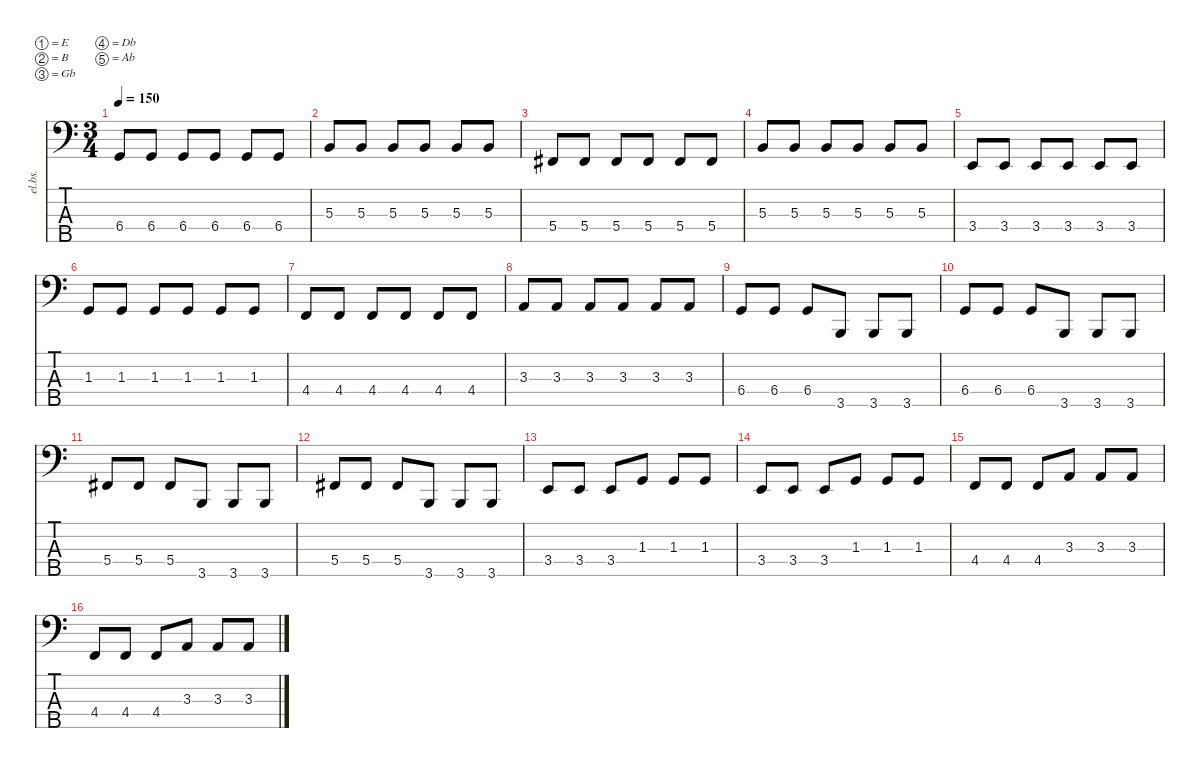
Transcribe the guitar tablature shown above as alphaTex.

\defaultSystemsLayout 4
\hideDynamics
\bracketExtendMode nobrackets
\otherSystemsTrackNameOrientation horizontal
\track ("D. Briggs Bass" "el.bs.") {instrument electricbassfinger}
\staff {score tabs}
\tuning (E2 B1 Gb1 Db1 Ab0)
\ts (3 4)
\tempo 150
\clef f4
\ks c
6.4.8{dy f beam Up} 6.4.8{beam Up} 6.4.8{beam Up} 6.4.8{beam Up} 6.4.8{beam Up} 6.4.8{beam Up} |
5.3.8{beam Up} 5.3.8{beam Up} 5.3.8{beam Up} 5.3.8{beam Up} 5.3.8{beam Up} 5.3.8{beam Up} |
5.4{acc #}.8{beam Up} 5.4{acc #}.8{beam Up} 5.4{acc #}.8{beam Up} 5.4{acc #}.8{beam Up} 5.4{acc #}.8{beam Up} 5.4{acc #}.8{beam Up} |
5.3.8{beam Up} 5.3.8{beam Up} 5.3.8{beam Up} 5.3.8{beam Up} 5.3.8{beam Up} 5.3.8{beam Up} |
3.4.8{beam Up} 3.4.8{beam Up} 3.4.8{beam Up} 3.4.8{beam Up} 3.4.8{beam Up} 3.4.8{beam Up} |
1.3.8{beam Up} 1.3.8{beam Up} 1.3.8{beam Up} 1.3.8{beam Up} 1.3.8{beam Up} 1.3.8{beam Up} |
4.4.8{beam Up} 4.4.8{beam Up} 4.4.8{beam Up} 4.4.8{beam Up} 4.4.8{beam Up} 4.4.8{beam Up} |
3.3.8{beam Up} 3.3.8{beam Up} 3.3.8{beam Up} 3.3.8{beam Up} 3.3.8{beam Up} 3.3.8{beam Up} |
6.4.8{beam Up} 6.4.8{beam Up} 6.4.8{beam Up} 3.5.8{beam Up} 3.5.8{beam Up} 3.5.8{beam Up} |
6.4.8{beam Up} 6.4.8{beam Up} 6.4.8{beam Up} 3.5.8{beam Up} 3.5.8{beam Up} 3.5.8{beam Up} |
5.4{acc #}.8{beam Up} 5.4{acc #}.8{beam Up} 5.4{acc #}.8{beam Up} 3.5.8{beam Up} 3.5.8{beam Up} 3.5.8{beam Up} |
5.4{acc #}.8{beam Up} 5.4{acc #}.8{beam Up} 5.4{acc #}.8{beam Up} 3.5.8{beam Up} 3.5.8{beam Up} 3.5.8{beam Up} |
3.4.8{beam Up} 3.4.8{beam Up} 3.4.8{beam Up} 1.3.8{beam Up} 1.3.8{beam Up} 1.3.8{beam Up} |
3.4.8{beam Up} 3.4.8{beam Up} 3.4.8{beam Up} 1.3.8{beam Up} 1.3.8{beam Up} 1.3.8{beam Up} |
4.4.8{beam Up} 4.4.8{beam Up} 4.4.8{beam Up} 3.3.8{beam Up} 3.3.8{beam Up} 3.3.8{beam Up} |
4.4.8{beam Up} 4.4.8{beam Up} 4.4.8{beam Up} 3.3.8{beam Up} 3.3.8{beam Up} 3.3.8{beam Up}
